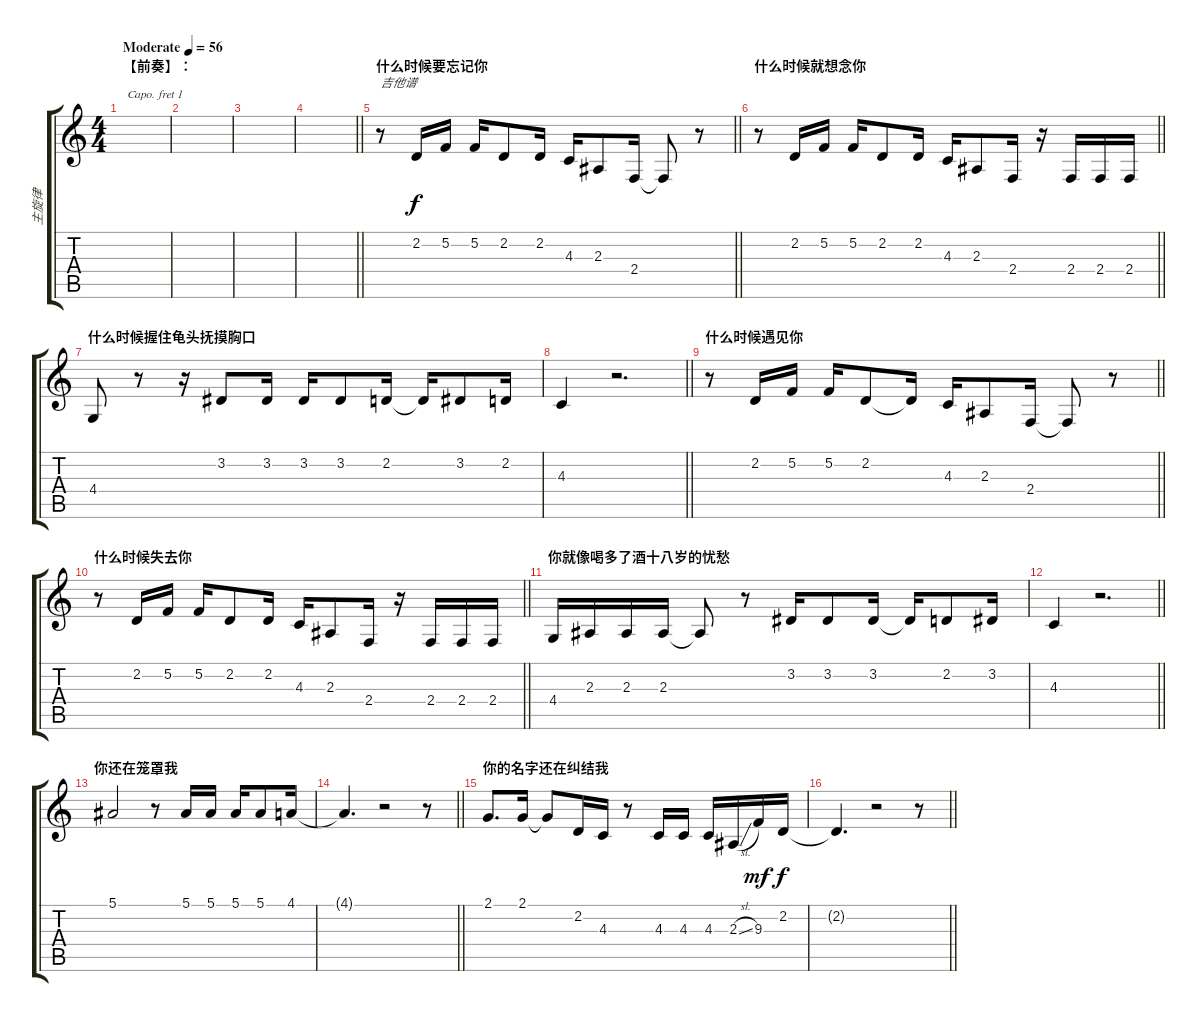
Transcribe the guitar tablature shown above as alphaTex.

\track ("主旋律" "主旋律") {instrument tuba}
\staff {score tabs}
\capo 1
\tuning (E4 B3 G3 D3 A2 E2) {hide}
\ts (4 4)
\section ("" "【前奏】：")
\tempo (56 "Moderate")
\clef g2
\ks c
|
|
|
\barLineRight lightlight
|
\section ("" "什么时候要忘记你")
\barLineRight lightlight
r.8{txt "吉他谱"} 2.2.16 5.2.16 5.2.16 2.2.8 2.2.16 4.3.16 2.3.8 2.4.16 2.4{t}.8 r.8 |
\section ("" "什么时候就想念你")
\barLineRight lightlight
r.8 2.2.16 5.2.16 5.2.16 2.2.8 2.2.16 4.3.16 2.3.8 2.4.16 r.16 2.4.16 2.4.16 2.4.16 |
\section ("" "什么时候握住龟头抚摸胸口")
4.4.8 r.8 r.16 3.2.8 3.2.16 3.2.16 3.2.8 2.2.16 2.2{t}.16 3.2.8 2.2.16 |
\barLineRight lightlight
4.3.4 r.2{d} |
\section ("" "什么时候遇见你")
\barLineRight lightlight
r.8 2.2.16 5.2.16 5.2.16 2.2.8 2.2{t}.16 4.3.16 2.3.8 2.4.16 2.4{t}.8 r.8 |
\section ("" "什么时候失去你")
\barLineRight lightlight
r.8 2.2.16 5.2.16 5.2.16 2.2.8 2.2.16 4.3.16 2.3.8 2.4.16 r.16 2.4.16 2.4.16 2.4.16 |
\section ("" "你就像喝多了酒十八岁的忧愁")
4.4.16 2.3.16 2.3.16 2.3.16 2.3{t}.8 r.8 3.2.16 3.2.8 3.2.16 3.2{t}.16 2.2.8 3.2.16 |
\barLineRight lightlight
4.3.4 r.2{d} |
\section ("" "你还在笼罩我")
5.1.2 r.8 5.1.16 5.1.16 5.1.16 5.1.8 4.1.16 |
\barLineRight lightlight
4.1{t}.4{d} r.2 r.8 |
\section ("" "你的名字还在纠结我")
2.1.8{d} 2.1.16 2.1{t}.8 2.2.16 4.3.16 r.8 4.3.16 4.3.16 4.3.16 2.3{sl}.16 9.3.16{dy mf} 2.2.16{dy f} |
\barLineRight lightlight
2.2{t}.4{d} r.2 r.8
